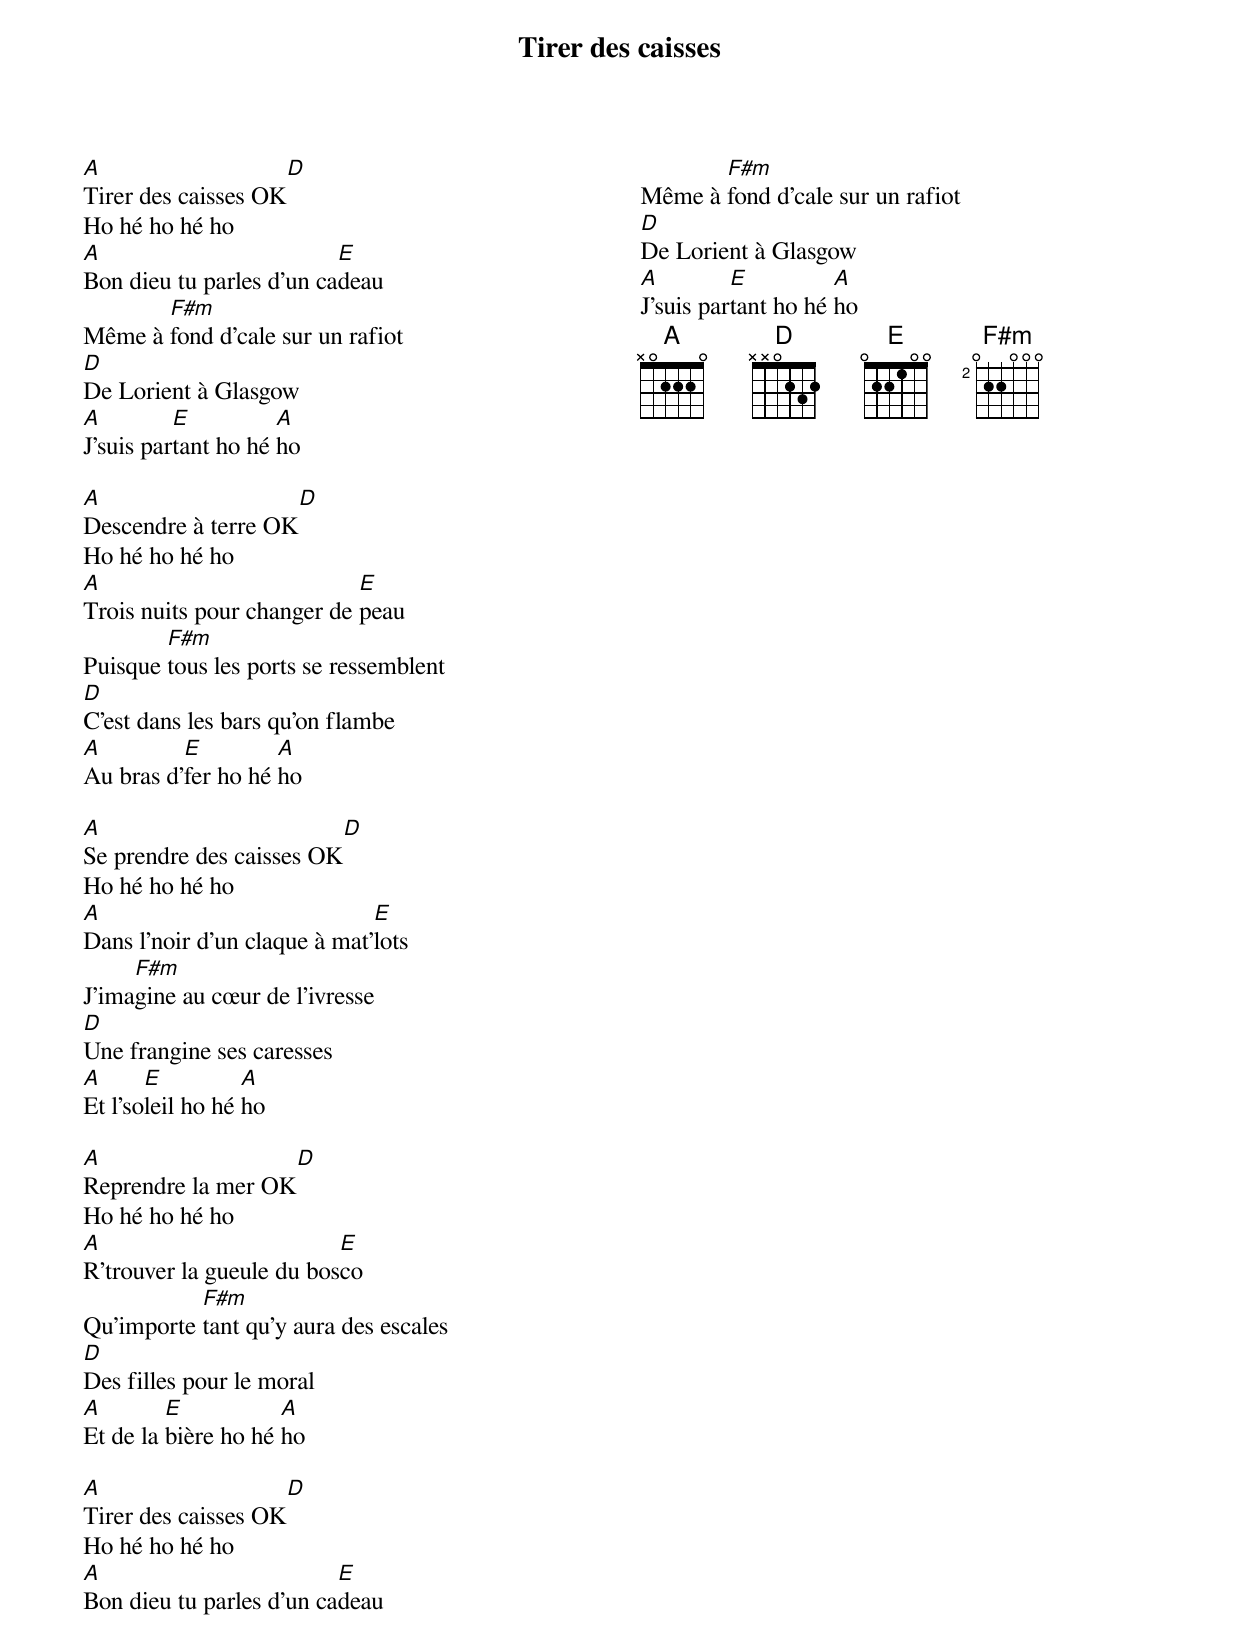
{title: Tirer des caisses}
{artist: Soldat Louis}
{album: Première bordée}
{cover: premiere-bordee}
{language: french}
{columns: 2}
{define: A frets X 0 2 2 2 0}
{define: D frets X X 0 2 3 2}
{define: E frets 0 2 2 1 0 0}
{define: F#m base-fret 2 frets 0 2 2 0 0 0}

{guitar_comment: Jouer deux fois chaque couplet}
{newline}
[A]Tirer des caisses OK[D]
Ho hé ho hé ho
[A]Bon dieu tu parles d'un ca[E]deau
Même à [F#m]fond d'cale sur un rafiot
[D]De Lorient à Glasgow
[A]J'suis par[E]tant ho hé [A]ho

[A]Descendre à terre OK[D]
Ho hé ho hé ho
[A]Trois nuits pour changer de [E]peau
Puisque [F#m]tous les ports se ressemblent
[D]C'est dans les bars qu'on flambe
[A]Au bras d'[E]fer ho hé [A]ho

[A]Se prendre des caisses OK[D]
Ho hé ho hé ho
[A]Dans l'noir d'un claque à mat'[E]lots
J'ima[F#m]gine au cœur de l'ivresse
[D]Une frangine ses caresses
[A]Et l'so[E]leil ho hé [A]ho

[A]Reprendre la mer OK[D]
Ho hé ho hé ho
[A]R'trouver la gueule du bos[E]co
Qu'importe [F#m]tant qu'y aura des escales
[D]Des filles pour le moral
[A]Et de la [E]bière ho hé [A]ho

[A]Tirer des caisses OK[D]
Ho hé ho hé ho
[A]Bon dieu tu parles d'un ca[E]deau
Même à [F#m]fond d'cale sur un rafiot
[D]De Lorient à Glasgow
[A]J'suis par[E]tant ho hé [A]ho
